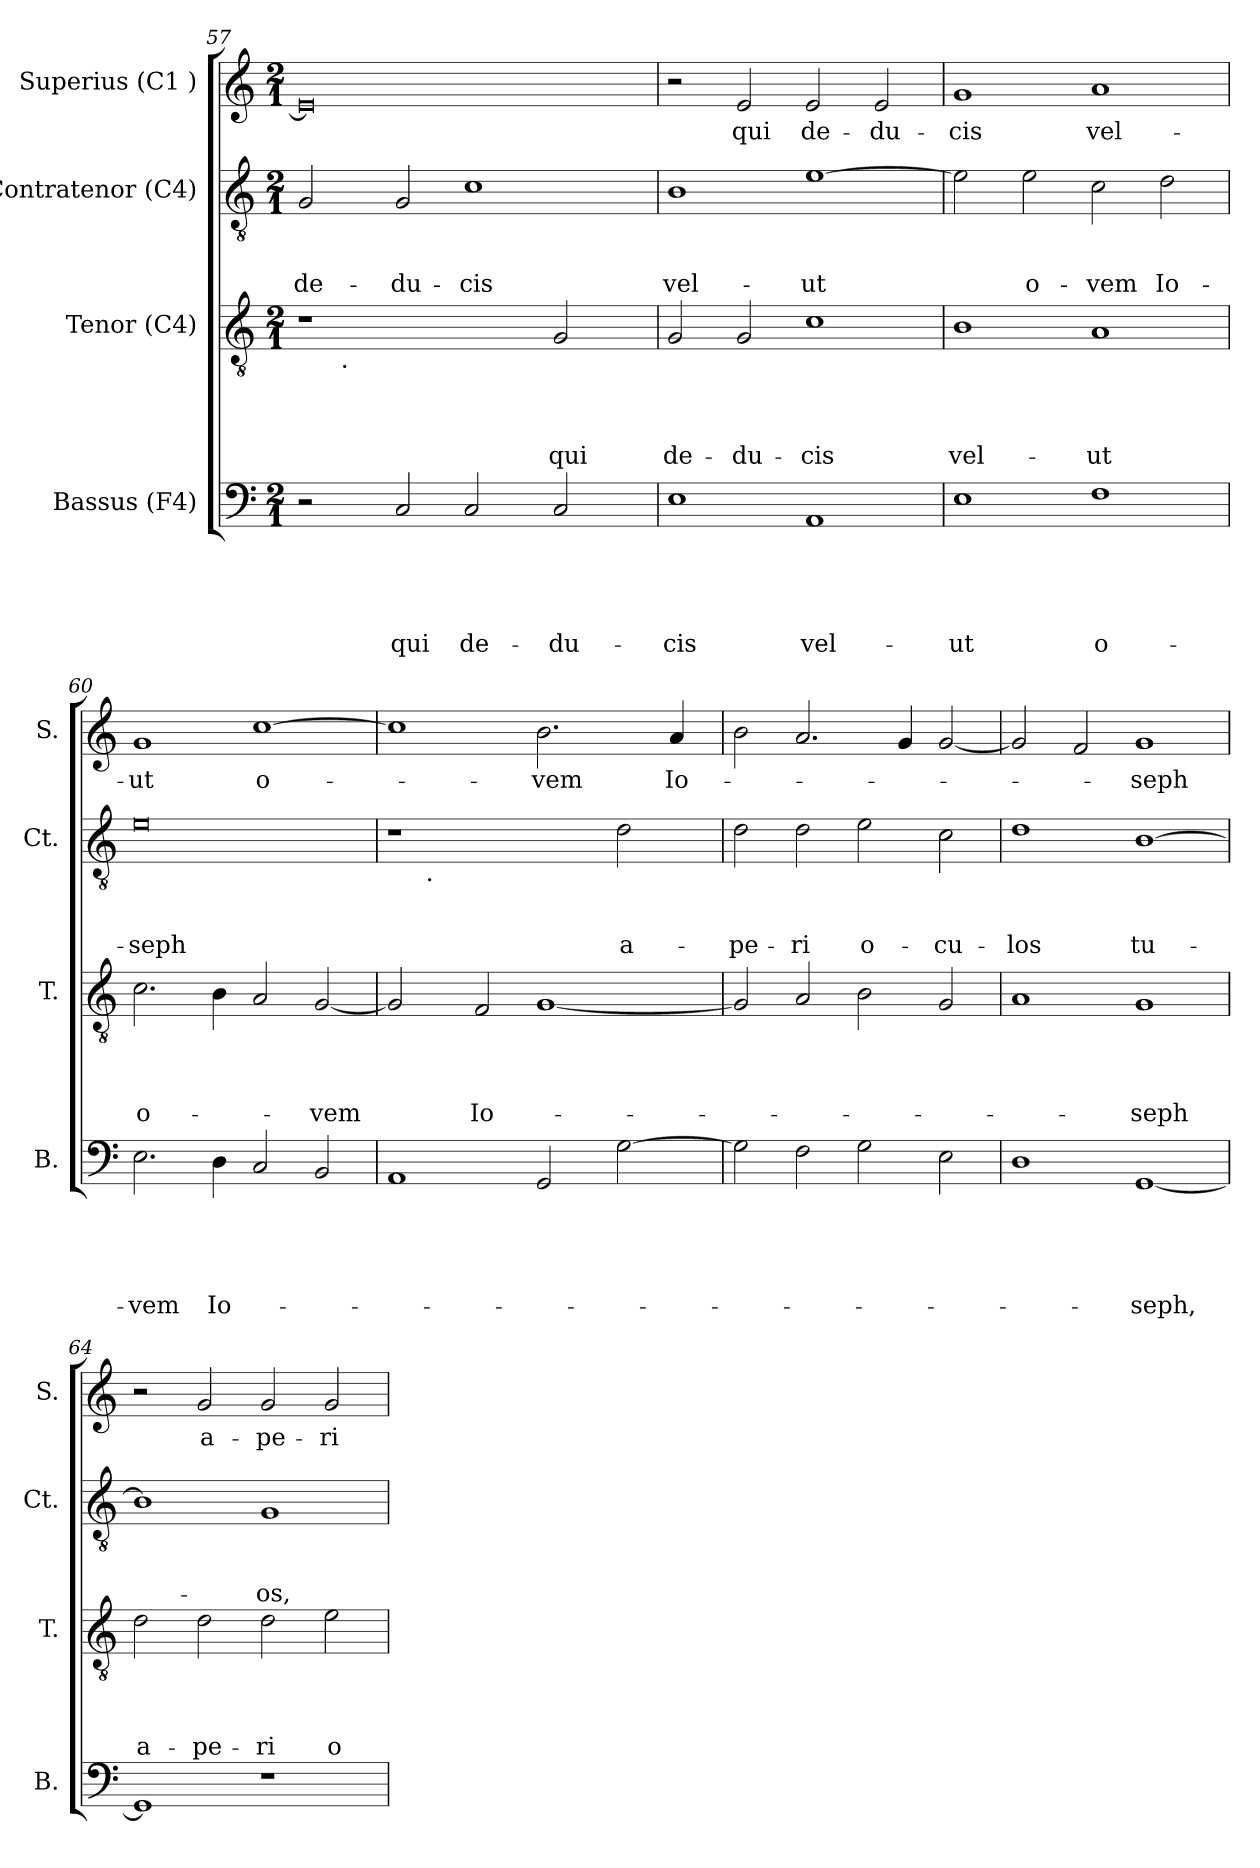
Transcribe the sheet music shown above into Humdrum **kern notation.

**kern	**text	**text	**text	**text	**text	**kern	**text	**text	**text	**text	**kern	**text	**text	**text	**kern	**text
*part4	*part4	*part4	*part4	*part4	*part4	*part3	*part3	*part3	*part3	*part3	*part2	*part2	*part2	*part2	*part1	*part1
*staff4	*staff4	*staff4	*staff4	*staff4	*staff4	*staff3	*staff3	*staff3	*staff3	*staff3	*staff2	*staff2	*staff2	*staff2	*staff1	*staff1
*I"Bassus (F4)	*	*	*	*	*	*I"Tenor (C4)	*	*	*	*	*I"Contratenor (C4)	*	*	*	*I"Superius (C1 )	*
*I'B.	*	*	*	*	*	*I'T.	*	*	*	*	*I'Ct.	*	*	*	*I'S.	*
*clefF4	*	*	*	*	*	*clefGv2	*	*	*	*	*clefGv2	*	*	*	*clefG2	*
*k[]	*	*	*	*	*	*k[]	*	*	*	*	*k[]	*	*	*	*k[]	*
*C:	*	*	*	*	*	*C:	*	*	*	*	*C:	*	*	*	*C:	*
*M2/1	*	*	*	*	*	*M2/1	*	*	*	*	*M2/1	*	*	*	*M2/1	*
=57	=57	=57	=57	=57	=57	=57	=57	=57	=57	=57	=57	=57	=57	=57	=57	=57
!	!	!	!	!	!	!	!	!	!	!	!	!	!	!LO:LY:b	!	!
*	*	*	*	*	*	*^	*	*	*	*	*	*	*	*	*	*
2r	.	.	.	.	.	1r	8ryy	.	.	.	.	2G/	.	.	de-	0e]	.
.	.	.	.	.	.	.	32ryy	.	.	.	.	.	.	.	.	.	.
!	!	!	!	!	!	!	!LO:TX:b:t=.	!	!	!	!	!	!	!	!	!	!
.	.	.	.	.	.	.	1ryy	.	.	.	.	.	.	.	.	.	.
!	!	!	!	!	!LO:LY:b	!	!	!	!	!	!	!	!	!	!LO:LY:b	!	!
2C/	.	.	.	.	qui	.	.	.	.	.	.	2G/	.	.	-du-	.	.
!	!	!	!	!	!LO:LY:b	!	!	!	!	!	!	!	!	!	!LO:LY:b	!	!
2C/	.	.	.	.	de-	2ryy	.	.	.	.	.	1c	.	.	-cis	.	.
.	.	.	.	.	.	.	2ryy	.	.	.	.	.	.	.	.	.	.
!	!	!	!	!	!LO:LY:b	!	!	!	!	!	!LO:LY:b	!	!	!	!	!	!
2C/	.	.	.	.	-du-	2G/	.	.	.	.	qui	.	.	.	.	.	.
.	.	.	.	.	.	.	4ryy	.	.	.	.	.	.	.	.	.	.
.	.	.	.	.	.	.	16.ryy	.	.	.	.	.	.	.	.	.	.
=58	=58	=58	=58	=58	=58	=58	=58	=58	=58	=58	=58	=58	=58	=58	=58	=58	=58
!	!	!	!	!	!LO:LY:b	!	!	!	!	!	!LO:LY:b	!	!	!	!LO:LY:b	!	!
*	*	*	*	*	*	*v	*v	*	*	*	*	*	*	*	*	*	*
1E	.	.	.	.	-cis	2G/	.	.	.	de-	1B	.	.	vel-	2r	.
!	!	!	!	!	!	!	!	!	!	!LO:LY:b	!	!	!	!	!	!LO:LY:b
.	.	.	.	.	.	2G/	.	.	.	-du-	.	.	.	.	2e/	qui
!	!	!	!	!	!LO:LY:b	!	!	!	!	!LO:LY:b	!	!	!	!LO:LY:b	!	!LO:LY:b
1AA	.	.	.	.	vel-	1c	.	.	.	-cis	[<1e	.	.	-ut	2e/	de-
!	!	!	!	!	!	!	!	!	!	!	!	!	!	!	!	!LO:LY:b
.	.	.	.	.	.	.	.	.	.	.	.	.	.	.	2e</	-du-
!!LO:PB:g=z
=59	=59	=59	=59	=59	=59	=59	=59	=59	=59	=59	=59	=59	=59	=59	=59	=59
!	!	!	!	!	!LO:LY:b	!	!	!	!	!LO:LY:b	!	!	!	!	!	!LO:LY:b
1E	.	.	.	.	-ut	1B	.	.	.	vel-	2e\]	.	.	.	1g	-cis
!	!	!	!	!	!	!	!	!	!	!	!	!	!	!LO:LY:b	!	!
.	.	.	.	.	.	.	.	.	.	.	2e\	.	.	o-	.	.
!	!	!	!	!	!LO:LY:b:rj	!	!	!	!	!LO:LY:b	!	!	!	!LO:LY:b	!	!LO:LY:b
1F	.	.	.	.	o-	1A	.	.	.	-ut	2c\	.	.	-vem	1a	vel-
!	!	!	!	!	!	!	!	!	!	!	!	!	!	!LO:LY:b	!	!
.	.	.	.	.	.	.	.	.	.	.	2d\	.	.	Io-	.	.
=60	=60	=60	=60	=60	=60	=60	=60	=60	=60	=60	=60	=60	=60	=60	=60	=60
!	!	!	!	!	!LO:LY:b	!	!	!	!	!LO:LY:b	!	!	!	!LO:LY:b	!	!LO:LY:b
2.E\	.	.	.	.	-vem	2.c\	.	.	.	o-	0e	.	.	-seph	1g	-ut
!	!	!	!	!	!LO:LY:b	!	!	!	!	!	!	!	!	!	!	!
4D\	.	.	.	.	Io-	4B\	.	.	.	.	.	.	.	.	.	.
!	!	!	!	!	!	!	!	!	!	!	!	!	!	!	!	!LO:LY:b:rj
2C/	.	.	.	.	.	2A/	.	.	.	.	.	.	.	.	[>1cc	o-
!	!	!	!	!	!	!	!	!	!	!LO:LY:b	!	!	!	!	!	!
2BB/	.	.	.	.	.	[<2G/	.	.	.	-vem	.	.	.	.	.	.
=61	=61	=61	=61	=61	=61	=61	=61	=61	=61	=61	=61	=61	=61	=61	=61	=61
*	*	*	*	*	*	*	*	*	*	*	*^	*	*	*	*	*
1AA	.	.	.	.	.	2G/]	.	.	.	.	1r	8ryy	.	.	.	1cc]	.
.	.	.	.	.	.	.	.	.	.	.	.	32ryy	.	.	.	.	.
!	!	!	!	!	!	!	!	!	!	!	!	!LO:TX:b:t=.	!	!	!	!	!
.	.	.	.	.	.	.	.	.	.	.	.	1ryy	.	.	.	.	.
!	!	!	!	!	!	!	!	!	!	!LO:LY:b	!	!	!	!	!	!	!
.	.	.	.	.	.	2F/	.	.	.	Io-	.	.	.	.	.	.	.
!	!	!	!	!	!	!	!	!	!	!	!	!	!	!	!	!	!LO:LY:b
2GG/	.	.	.	.	.	[<1G	.	.	.	.	2ryy	.	.	.	.	2.b\	-vem
.	.	.	.	.	.	.	.	.	.	.	.	2ryy	.	.	.	.	.
!	!	!	!	!	!	!	!	!	!	!	!	!	!	!	!LO:LY:b	!	!
[>2G\	.	.	.	.	.	.	.	.	.	.	2d\	.	.	.	a-	.	.
.	.	.	.	.	.	.	.	.	.	.	.	4ryy	.	.	.	.	.
!	!	!	!	!	!	!	!	!	!	!	!	!	!	!	!	!	!LO:LY:b
.	.	.	.	.	.	.	.	.	.	.	.	.	.	.	.	4a/	Io-
.	.	.	.	.	.	.	.	.	.	.	.	16.ryy	.	.	.	.	.
=62	=62	=62	=62	=62	=62	=62	=62	=62	=62	=62	=62	=62	=62	=62	=62	=62	=62
!	!	!	!	!	!	!	!	!	!	!	!	!	!	!	!LO:LY:b	!	!
*	*	*	*	*	*	*	*	*	*	*	*v	*v	*	*	*	*	*
2G\]	.	.	.	.	.	2G/]	.	.	.	.	2d\	.	.	-pe-	2b\	.
!	!	!	!	!	!	!	!	!	!	!	!	!	!	!LO:LY:b	!	!
2F\	.	.	.	.	.	2A/	.	.	.	.	2d\	.	.	-ri	2.a/	.
!	!	!	!	!	!	!	!	!	!	!	!	!	!	!LO:LY:b	!	!
2G\	.	.	.	.	.	2B\	.	.	.	.	2e\	.	.	o-	.	.
.	.	.	.	.	.	.	.	.	.	.	.	.	.	.	4g/	.
!	!	!	!	!	!	!	!	!	!	!	!	!	!	!LO:LY:b	!	!
2E\	.	.	.	.	.	2G/	.	.	.	.	2c\	.	.	-cu-	[<2g/	.
=63	=63	=63	=63	=63	=63	=63	=63	=63	=63	=63	=63	=63	=63	=63	=63	=63
!	!	!	!	!	!	!	!	!	!	!	!	!	!	!LO:LY:b	!	!
1D	.	.	.	.	.	1A	.	.	.	.	1d	.	.	-los	2g/]	.
.	.	.	.	.	.	.	.	.	.	.	.	.	.	.	2f/	.
!	!	!	!	!	!LO:LY:b	!	!	!	!	!LO:LY:b	!	!	!	!LO:LY:b	!	!LO:LY:b
[<1GG	.	.	.	.	-seph,	1G	.	.	.	-seph	[<1B	.	.	tu-	1g	-seph
!!LO:LB:g=z
=64	=64	=64	=64	=64	=64	=64	=64	=64	=64	=64	=64	=64	=64	=64	=64	=64
!	!	!	!	!	!	!	!	!	!	!LO:LY:b	!	!	!	!	!	!
1GG]	.	.	.	.	.	2d\	.	.	.	a-	1B]	.	.	.	2r	.
!	!	!	!	!	!	!	!	!	!	!LO:LY:b	!	!	!	!	!	!LO:LY:b
.	.	.	.	.	.	2d\	.	.	.	-pe-	.	.	.	.	2g/	a-
!	!	!	!	!	!	!	!	!	!	!LO:LY:b	!	!	!	!LO:LY:b	!	!LO:LY:b
1r	.	.	.	.	.	2d\	.	.	.	-ri	1G	.	.	-os,	2g/	-pe-
!	!	!	!	!	!	!	!	!	!	!LO:LY:b	!	!	!	!	!	!LO:LY:b
.	.	.	.	.	.	2e\	.	.	.	o-	.	.	.	.	2g/	-ri
=	=	=	=	=	=	=	=	=	=	=	=	=	=	=	=	=
*-	*-	*-	*-	*-	*-	*-	*-	*-	*-	*-	*-	*-	*-	*-	*-	*-
